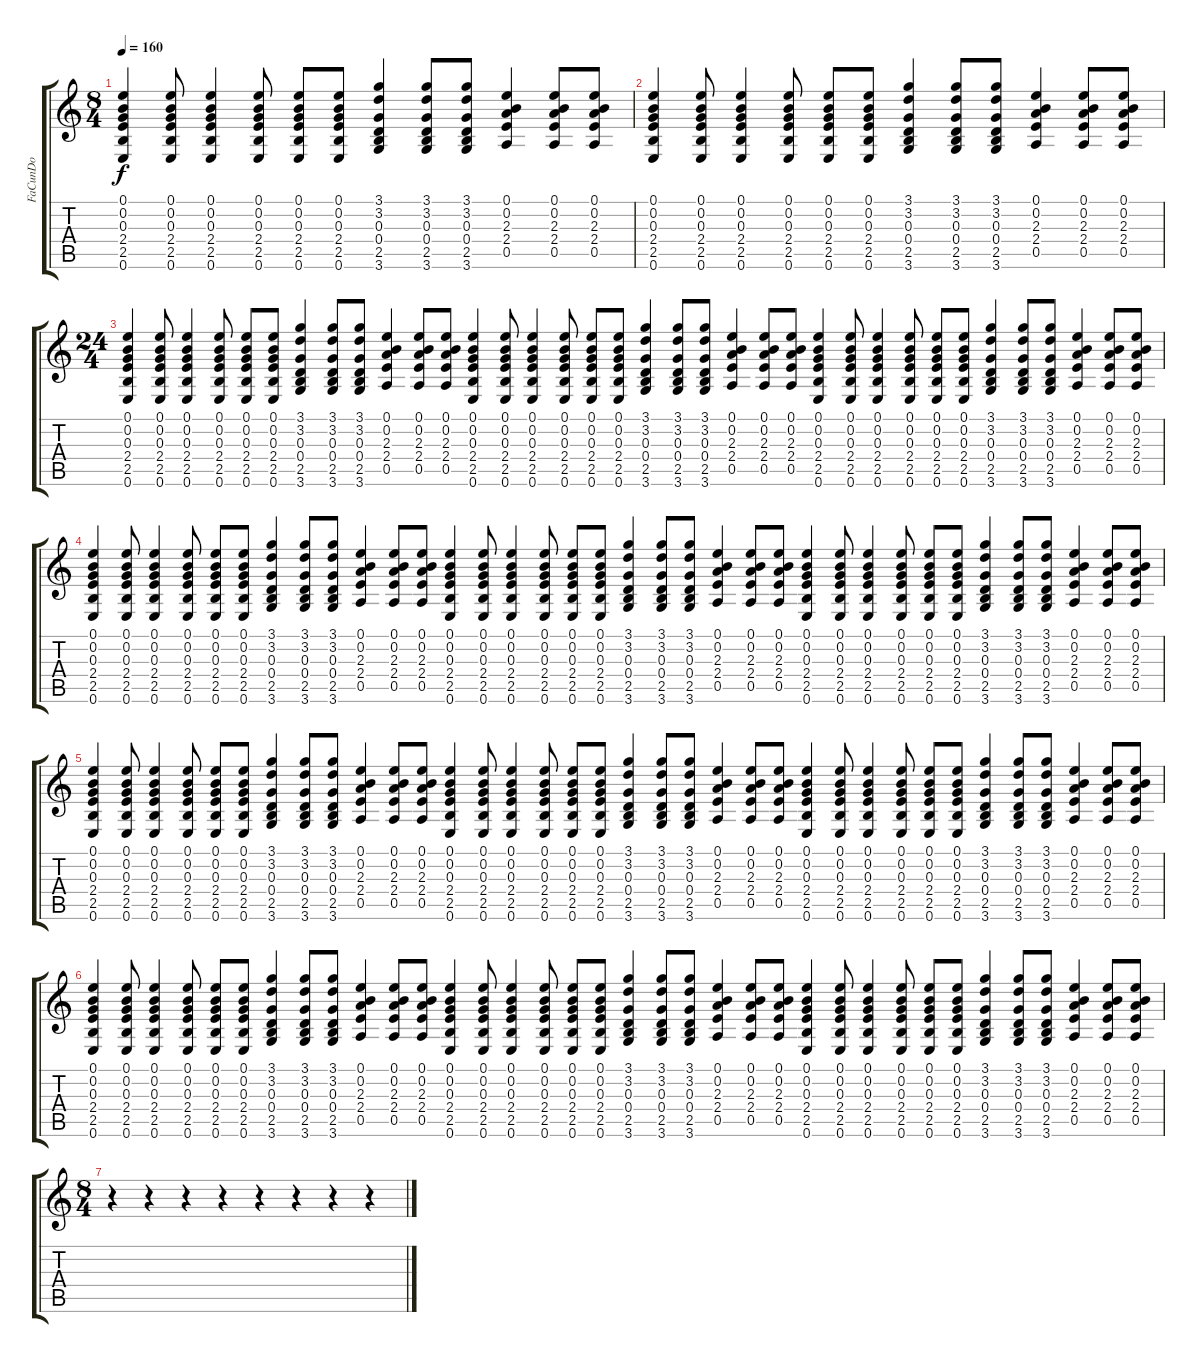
\track ("FaCunDo" "FaCunDo") {instrument acousticguitarnylon}
\staff {score tabs}
\tuning (E4 B3 G3 D3 A2 E2) {hide}
\ts (8 4)
\tempo 160
\clef g2
\ks c
(0.1 0.2 0.3 2.4 2.5 0.6).4{dy f} (0.1 0.2 0.3 2.4 2.5 0.6).8 (0.1 0.2 0.3 2.4 2.5 0.6).4 (0.1 0.2 0.3 2.4 2.5 0.6).8 (0.1 0.2 0.3 2.4 2.5 0.6).8 (0.1 0.2 0.3 2.4 2.5 0.6).8 (3.1 3.2 0.3 0.4 2.5 3.6).4 (3.1 3.2 0.3 0.4 2.5 3.6).8 (3.1 3.2 0.3 0.4 2.5 3.6).8 (0.1 0.2 2.3 2.4 0.5).4 (0.1 0.2 2.3 2.4 0.5).8 (0.1 0.2 2.3 2.4 0.5).8 |
(0.1 0.2 0.3 2.4 2.5 0.6).4 (0.1 0.2 0.3 2.4 2.5 0.6).8 (0.1 0.2 0.3 2.4 2.5 0.6).4 (0.1 0.2 0.3 2.4 2.5 0.6).8 (0.1 0.2 0.3 2.4 2.5 0.6).8 (0.1 0.2 0.3 2.4 2.5 0.6).8 (3.1 3.2 0.3 0.4 2.5 3.6).4 (3.1 3.2 0.3 0.4 2.5 3.6).8 (3.1 3.2 0.3 0.4 2.5 3.6).8 (0.1 0.2 2.3 2.4 0.5).4 (0.1 0.2 2.3 2.4 0.5).8 (0.1 0.2 2.3 2.4 0.5).8 |
\ts (24 4)
(0.1 0.2 0.3 2.4 2.5 0.6).4 (0.1 0.2 0.3 2.4 2.5 0.6).8 (0.1 0.2 0.3 2.4 2.5 0.6).4 (0.1 0.2 0.3 2.4 2.5 0.6).8 (0.1 0.2 0.3 2.4 2.5 0.6).8 (0.1 0.2 0.3 2.4 2.5 0.6).8 (3.1 3.2 0.3 0.4 2.5 3.6).4 (3.1 3.2 0.3 0.4 2.5 3.6).8 (3.1 3.2 0.3 0.4 2.5 3.6).8 (0.1 0.2 2.3 2.4 0.5).4 (0.1 0.2 2.3 2.4 0.5).8 (0.1 0.2 2.3 2.4 0.5).8 (0.1 0.2 0.3 2.4 2.5 0.6).4 (0.1 0.2 0.3 2.4 2.5 0.6).8 (0.1 0.2 0.3 2.4 2.5 0.6).4 (0.1 0.2 0.3 2.4 2.5 0.6).8 (0.1 0.2 0.3 2.4 2.5 0.6).8 (0.1 0.2 0.3 2.4 2.5 0.6).8 (3.1 3.2 0.3 0.4 2.5 3.6).4 (3.1 3.2 0.3 0.4 2.5 3.6).8 (3.1 3.2 0.3 0.4 2.5 3.6).8 (0.1 0.2 2.3 2.4 0.5).4 (0.1 0.2 2.3 2.4 0.5).8 (0.1 0.2 2.3 2.4 0.5).8 (0.1 0.2 0.3 2.4 2.5 0.6).4 (0.1 0.2 0.3 2.4 2.5 0.6).8 (0.1 0.2 0.3 2.4 2.5 0.6).4 (0.1 0.2 0.3 2.4 2.5 0.6).8 (0.1 0.2 0.3 2.4 2.5 0.6).8 (0.1 0.2 0.3 2.4 2.5 0.6).8 (3.1 3.2 0.3 0.4 2.5 3.6).4 (3.1 3.2 0.3 0.4 2.5 3.6).8 (3.1 3.2 0.3 0.4 2.5 3.6).8 (0.1 0.2 2.3 2.4 0.5).4 (0.1 0.2 2.3 2.4 0.5).8 (0.1 0.2 2.3 2.4 0.5).8 |
(0.1 0.2 0.3 2.4 2.5 0.6).4 (0.1 0.2 0.3 2.4 2.5 0.6).8 (0.1 0.2 0.3 2.4 2.5 0.6).4 (0.1 0.2 0.3 2.4 2.5 0.6).8 (0.1 0.2 0.3 2.4 2.5 0.6).8 (0.1 0.2 0.3 2.4 2.5 0.6).8 (3.1 3.2 0.3 0.4 2.5 3.6).4 (3.1 3.2 0.3 0.4 2.5 3.6).8 (3.1 3.2 0.3 0.4 2.5 3.6).8 (0.1 0.2 2.3 2.4 0.5).4 (0.1 0.2 2.3 2.4 0.5).8 (0.1 0.2 2.3 2.4 0.5).8 (0.1 0.2 0.3 2.4 2.5 0.6).4 (0.1 0.2 0.3 2.4 2.5 0.6).8 (0.1 0.2 0.3 2.4 2.5 0.6).4 (0.1 0.2 0.3 2.4 2.5 0.6).8 (0.1 0.2 0.3 2.4 2.5 0.6).8 (0.1 0.2 0.3 2.4 2.5 0.6).8 (3.1 3.2 0.3 0.4 2.5 3.6).4 (3.1 3.2 0.3 0.4 2.5 3.6).8 (3.1 3.2 0.3 0.4 2.5 3.6).8 (0.1 0.2 2.3 2.4 0.5).4 (0.1 0.2 2.3 2.4 0.5).8 (0.1 0.2 2.3 2.4 0.5).8 (0.1 0.2 0.3 2.4 2.5 0.6).4 (0.1 0.2 0.3 2.4 2.5 0.6).8 (0.1 0.2 0.3 2.4 2.5 0.6).4 (0.1 0.2 0.3 2.4 2.5 0.6).8 (0.1 0.2 0.3 2.4 2.5 0.6).8 (0.1 0.2 0.3 2.4 2.5 0.6).8 (3.1 3.2 0.3 0.4 2.5 3.6).4 (3.1 3.2 0.3 0.4 2.5 3.6).8 (3.1 3.2 0.3 0.4 2.5 3.6).8 (0.1 0.2 2.3 2.4 0.5).4 (0.1 0.2 2.3 2.4 0.5).8 (0.1 0.2 2.3 2.4 0.5).8 |
(0.1 0.2 0.3 2.4 2.5 0.6).4 (0.1 0.2 0.3 2.4 2.5 0.6).8 (0.1 0.2 0.3 2.4 2.5 0.6).4 (0.1 0.2 0.3 2.4 2.5 0.6).8 (0.1 0.2 0.3 2.4 2.5 0.6).8 (0.1 0.2 0.3 2.4 2.5 0.6).8 (3.1 3.2 0.3 0.4 2.5 3.6).4 (3.1 3.2 0.3 0.4 2.5 3.6).8 (3.1 3.2 0.3 0.4 2.5 3.6).8 (0.1 0.2 2.3 2.4 0.5).4 (0.1 0.2 2.3 2.4 0.5).8 (0.1 0.2 2.3 2.4 0.5).8 (0.1 0.2 0.3 2.4 2.5 0.6).4 (0.1 0.2 0.3 2.4 2.5 0.6).8 (0.1 0.2 0.3 2.4 2.5 0.6).4 (0.1 0.2 0.3 2.4 2.5 0.6).8 (0.1 0.2 0.3 2.4 2.5 0.6).8 (0.1 0.2 0.3 2.4 2.5 0.6).8 (3.1 3.2 0.3 0.4 2.5 3.6).4 (3.1 3.2 0.3 0.4 2.5 3.6).8 (3.1 3.2 0.3 0.4 2.5 3.6).8 (0.1 0.2 2.3 2.4 0.5).4 (0.1 0.2 2.3 2.4 0.5).8 (0.1 0.2 2.3 2.4 0.5).8 (0.1 0.2 0.3 2.4 2.5 0.6).4 (0.1 0.2 0.3 2.4 2.5 0.6).8 (0.1 0.2 0.3 2.4 2.5 0.6).4 (0.1 0.2 0.3 2.4 2.5 0.6).8 (0.1 0.2 0.3 2.4 2.5 0.6).8 (0.1 0.2 0.3 2.4 2.5 0.6).8 (3.1 3.2 0.3 0.4 2.5 3.6).4 (3.1 3.2 0.3 0.4 2.5 3.6).8 (3.1 3.2 0.3 0.4 2.5 3.6).8 (0.1 0.2 2.3 2.4 0.5).4 (0.1 0.2 2.3 2.4 0.5).8 (0.1 0.2 2.3 2.4 0.5).8 |
(0.1 0.2 0.3 2.4 2.5 0.6).4 (0.1 0.2 0.3 2.4 2.5 0.6).8 (0.1 0.2 0.3 2.4 2.5 0.6).4 (0.1 0.2 0.3 2.4 2.5 0.6).8 (0.1 0.2 0.3 2.4 2.5 0.6).8 (0.1 0.2 0.3 2.4 2.5 0.6).8 (3.1 3.2 0.3 0.4 2.5 3.6).4 (3.1 3.2 0.3 0.4 2.5 3.6).8 (3.1 3.2 0.3 0.4 2.5 3.6).8 (0.1 0.2 2.3 2.4 0.5).4 (0.1 0.2 2.3 2.4 0.5).8 (0.1 0.2 2.3 2.4 0.5).8 (0.1 0.2 0.3 2.4 2.5 0.6).4 (0.1 0.2 0.3 2.4 2.5 0.6).8 (0.1 0.2 0.3 2.4 2.5 0.6).4 (0.1 0.2 0.3 2.4 2.5 0.6).8 (0.1 0.2 0.3 2.4 2.5 0.6).8 (0.1 0.2 0.3 2.4 2.5 0.6).8 (3.1 3.2 0.3 0.4 2.5 3.6).4 (3.1 3.2 0.3 0.4 2.5 3.6).8 (3.1 3.2 0.3 0.4 2.5 3.6).8 (0.1 0.2 2.3 2.4 0.5).4 (0.1 0.2 2.3 2.4 0.5).8 (0.1 0.2 2.3 2.4 0.5).8 (0.1 0.2 0.3 2.4 2.5 0.6).4 (0.1 0.2 0.3 2.4 2.5 0.6).8 (0.1 0.2 0.3 2.4 2.5 0.6).4 (0.1 0.2 0.3 2.4 2.5 0.6).8 (0.1 0.2 0.3 2.4 2.5 0.6).8 (0.1 0.2 0.3 2.4 2.5 0.6).8 (3.1 3.2 0.3 0.4 2.5 3.6).4 (3.1 3.2 0.3 0.4 2.5 3.6).8 (3.1 3.2 0.3 0.4 2.5 3.6).8 (0.1 0.2 2.3 2.4 0.5).4 (0.1 0.2 2.3 2.4 0.5).8 (0.1 0.2 2.3 2.4 0.5).8 |
\ts (8 4)
r.4 r.4 r.4 r.4 r.4 r.4 r.4 r.4
